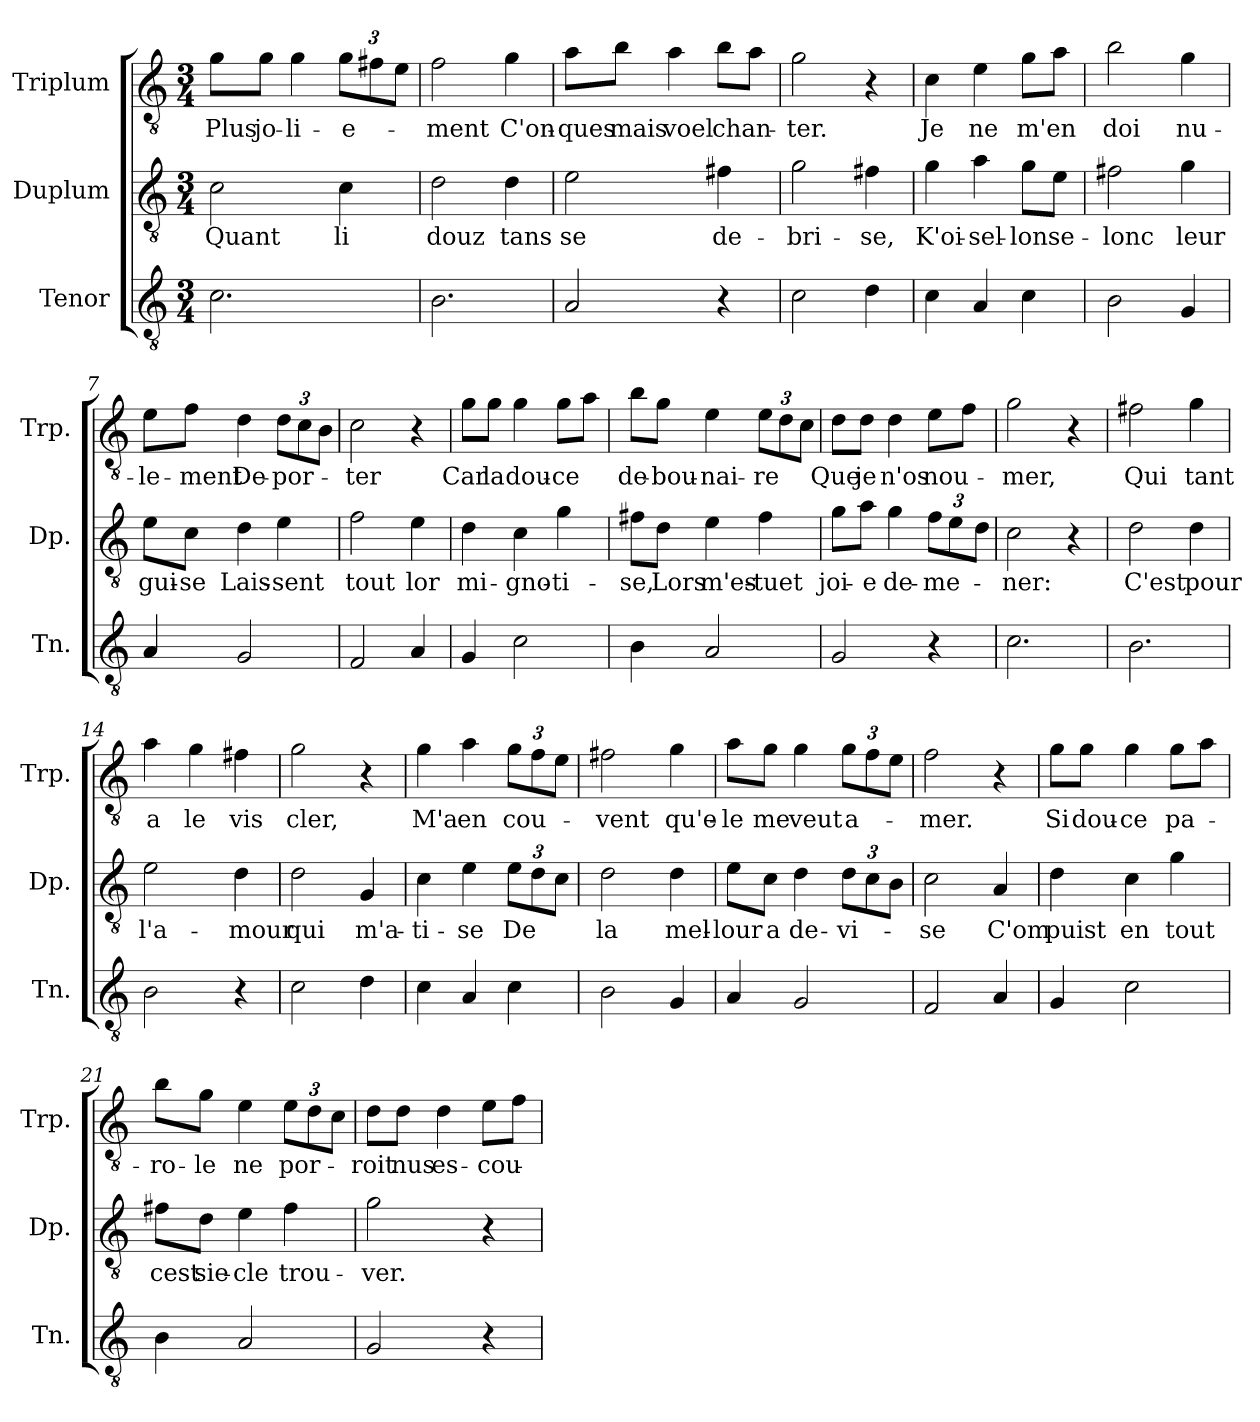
**kern	**kern	**text	**kern	**text
*part3	*part2	*part2	*part1	*part1
*staff3	*staff2	*staff2	*staff1	*staff1
*I"Tenor	*I"Duplum	*	*I"Triplum	*
*I'Tn.	*I'Dp.	*	*I'Trp.	*
*clefGv2	*clefGv2	*	*clefGv2	*
*k[]	*k[]	*	*k[]	*
*M3/4	*M3/4	*	*M3/4	*
=1	=1	=1	=1	=1
!	!	!LO:LY:b	!	!LO:LY:b
2.c\	2c\	Quant	8g\L	Plus
!	!	!	!	!LO:LY:b
.	.	.	8g\J	jo-
!	!	!	!	!LO:LY:b
.	.	.	4g\	-li-
!	!	!LO:LY:b	!	!
*	*	*	*Xbrackettup	*
!	!	!	!	!LO:LY:b
.	4c\	li	12g\L	-e-
.	.	.	12f#X\	.
.	.	.	12e\J	.
=2	=2	=2	=2	=2
!	!	!LO:LY:b	!	!LO:LY:b
2.B\	2d\	douz	2f\	-ment
!	!	!LO:LY:b	!	!LO:LY:b
.	4d\	tans	4g\	C'on-
=3	=3	=3	=3	=3
!	!	!LO:LY:b	!	!LO:LY:b
2A/	2e\	se	8a\L	-ques
!	!	!	!	!LO:LY:b
.	.	.	8b\J	mais
!	!	!	!	!LO:LY:b
.	.	.	4a\	voel
!	!	!LO:LY:b	!	!LO:LY:b
4r	4f#X\	de-	8b\L	chan-
.	.	.	8a\J	.
=4	=4	=4	=4	=4
!	!	!LO:LY:b	!	!LO:LY:b
2c\	2g\	-bri-	2g\	-ter.
!	!	!LO:LY:b	!	!
4d\	4f#X\	-se,	4r	.
=5	=5	=5	=5	=5
!	!	!LO:LY:b	!	!LO:LY:b
4c\	4g\	K'oi-	4c\	Je
!	!	!LO:LY:b	!	!LO:LY:b
4A/	4a\	-sel-	4e\	ne
!	!	!LO:LY:b	!	!LO:LY:b
4c\	8g\L	-lon	8g\L	m'en
!	!	!LO:LY:b	!	!
.	8e\J	se-	8a\J	.
=6	=6	=6	=6	=6
!	!	!LO:LY:b	!	!LO:LY:b
2B\	2f#X\	-lonc	2b\	doi
!	!	!LO:LY:b	!	!LO:LY:b
4G/	4g\	leur	4g\	nu-
!!LO:LB:g=z
=7	=7	=7	=7	=7
!	!	!LO:LY:b	!	!LO:LY:b
4A/	8e\L	gui-	8e\L	-le-
!	!	!LO:LY:b	!	!LO:LY:b
.	8c\J	-se	8f\J	-ment
!	!	!LO:LY:b	!	!LO:LY:b
2G/	4d\	Lais-	4d\	De-
!	!	!LO:LY:b	!	!LO:LY:b
.	4e\	-sent	12d\L	-por-
.	.	.	12c\	.
.	.	.	12B\J	.
=8	=8	=8	=8	=8
!	!	!LO:LY:b	!	!LO:LY:b
2F/	2f\	tout	2c\	-ter
!	!	!LO:LY:b	!	!
4A/	4e\	lor	4r	.
=9	=9	=9	=9	=9
!	!	!LO:LY:b	!	!LO:LY:b
4G/	4d\	mi-	8g\L	Car
!	!	!	!	!LO:LY:b
.	.	.	8g\J	la
!	!	!LO:LY:b	!	!LO:LY:b
2c\	4c\	-gno-	4g\	dou-
!	!	!LO:LY:b	!	!LO:LY:b
.	4g\	-ti-	8g\L	-ce
.	.	.	8a\J	.
=10	=10	=10	=10	=10
!	!	!LO:LY:b	!	!LO:LY:b
4B\	8f#X\L	-se,	8b\L	de-
!	!	!LO:LY:b	!	!LO:LY:b
.	8d\J	Lors	8g\J	-bou-
!	!	!LO:LY:b	!	!LO:LY:b
2A/	4e\	m'es-	4e\	-nai-
!	!	!LO:LY:b	!	!LO:LY:b
.	4f#\	-tuet	12e\L	-re
.	.	.	12d\	.
.	.	.	12c\J	.
=11	=11	=11	=11	=11
!	!	!LO:LY:b	!	!LO:LY:b
2G/	8g\L	joi-	8d\L	Que
!	!	!LO:LY:b	!	!LO:LY:b
.	8a\J	-e	8d\J	je
!	!	!LO:LY:b	!	!LO:LY:b
.	4g\	de-	4d\	n'os
*	*Xbrackettup	*	*	*
!	!	!LO:LY:b	!	!LO:LY:b
4r	12f\L	-me-	8e\L	nou-
.	12e\	.	.	.
.	.	.	8f\J	.
.	12d\J	.	.	.
=12	=12	=12	=12	=12
!	!	!LO:LY:b	!	!LO:LY:b
2.c\	2c\	-ner:	2g\	-mer,
.	4r	.	4r	.
!!LO:LB:g=z
=13	=13	=13	=13	=13
!	!	!LO:LY:b	!	!LO:LY:b
2.B\	2d\	C'est	2f#X\	Qui
!	!	!LO:LY:b	!	!LO:LY:b
.	4d\	pour	4g\	tant
=14	=14	=14	=14	=14
!	!	!LO:LY:b	!	!LO:LY:b
2B\	2e\	l'a-	4a\	a
!	!	!	!	!LO:LY:b
.	.	.	4g\	le
!	!	!LO:LY:b	!	!LO:LY:b
4r	4d\	-mour	4f#X\	vis
=15	=15	=15	=15	=15
!	!	!LO:LY:b	!	!LO:LY:b
2c\	2d\	qui	2g\	cler,
!	!	!LO:LY:b	!	!
4d\	4G/	m'a-	4r	.
=16	=16	=16	=16	=16
!	!	!LO:LY:b	!	!LO:LY:b
4c\	4c\	-ti-	4g\	M'a
!	!	!LO:LY:b	!	!LO:LY:b
4A/	4e\	-se	4a\	en
!	!	!LO:LY:b	!	!LO:LY:b
4c\	12e\L	De	12g\L	cou-
.	12d\	.	12f\	.
.	12c\J	.	12e\J	.
=17	=17	=17	=17	=17
!	!	!LO:LY:b	!	!LO:LY:b
2B\	2d\	la	2f#X\	-vent
!	!	!LO:LY:b	!	!LO:LY:b
4G/	4d\	mel-	4g\	qu'e-
=18	=18	=18	=18	=18
!	!	!LO:LY:b	!	!LO:LY:b
4A/	8e\L	-lour	8a\L	-le
!	!	!LO:LY:b	!	!LO:LY:b
.	8c\J	a	8g\J	me
!	!	!LO:LY:b	!	!LO:LY:b
2G/	4d\	de-	4g\	veut
!	!	!LO:LY:b	!	!LO:LY:b
.	12d\L	-vi-	12g\L	a-
.	12c\	.	12f\	.
.	12B\J	.	12e\J	.
=19	=19	=19	=19	=19
!	!	!LO:LY:b	!	!LO:LY:b
2F/	2c\	-se	2f\	-mer.
!	!	!LO:LY:b	!	!
4A/	4A/	C'om	4r	.
!!LO:LB:g=z
=20	=20	=20	=20	=20
!	!	!LO:LY:b	!	!LO:LY:b
4G/	4d\	puist	8g\L	Si
!	!	!	!	!LO:LY:b
.	.	.	8g\J	dou-
!	!	!LO:LY:b	!	!LO:LY:b
2c\	4c\	en	4g\	-ce
!	!	!LO:LY:b	!	!LO:LY:b
.	4g\	tout	8g\L	pa-
.	.	.	8a\J	.
=21	=21	=21	=21	=21
!	!	!LO:LY:b	!	!LO:LY:b
4B\	8f#X\L	cest	8b\L	-ro-
!	!	!LO:LY:b	!	!LO:LY:b
.	8d\J	sie-	8g\J	-le
!	!	!LO:LY:b	!	!LO:LY:b
2A/	4e\	-cle	4e\	ne
!	!	!LO:LY:b	!	!LO:LY:b
.	4f#\	trou-	12e\L	por-
.	.	.	12d\	.
.	.	.	12c\J	.
=22	=22	=22	=22	=22
!	!	!LO:LY:b	!	!LO:LY:b
2G/	2g\	-ver.	8d\L	-roit
!	!	!	!	!LO:LY:b
.	.	.	8d\J	nus
!	!	!	!	!LO:LY:b
.	.	.	4d\	es-
!	!	!	!	!LO:LY:b
4r	4r	.	8e\L	-cou-
.	.	.	8f\J	.
=	=	=	=	=
*-	*-	*-	*-	*-
